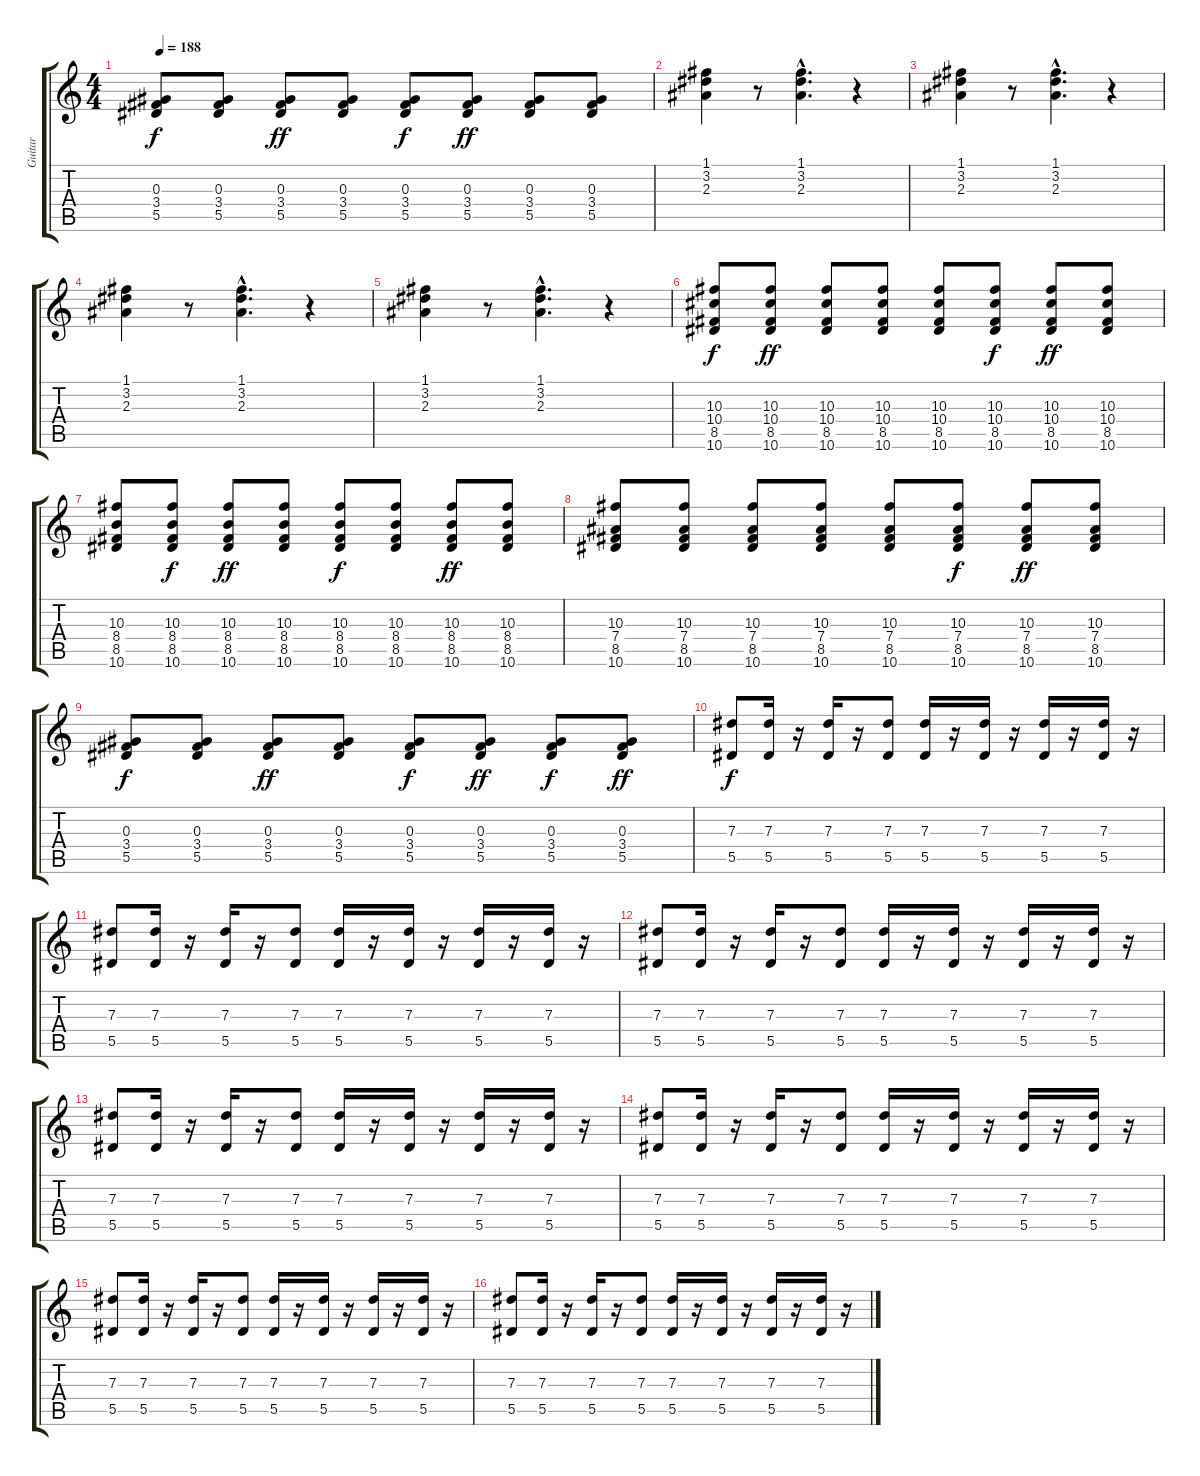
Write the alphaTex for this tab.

\track ("Guitar" "Guitar") {instrument overdrivenguitar}
\staff {score tabs}
\tuning (F4 C4 Ab3 Eb3 Bb2 F2) {hide}
\ts (4 4)
\tempo 188
\clef g2
\ks c
(0.3 3.4 5.5).8{dy f} (0.3 3.4 5.5).8 (0.3 3.4 5.5).8{dy ff} (0.3 3.4 5.5).8 (0.3 3.4 5.5).8{dy f} (0.3 3.4 5.5).8{dy ff} (0.3 3.4 5.5).8 (0.3 3.4 5.5).8 |
(1.1 3.2 2.3).4 r.8 (1.1{hac} 3.2{hac} 2.3{hac}).4{d} r.4 |
(1.1 3.2 2.3).4 r.8 (1.1{hac} 3.2{hac} 2.3{hac}).4{d} r.4 |
(1.1 3.2 2.3).4 r.8 (1.1{hac} 3.2{hac} 2.3{hac}).4{d} r.4 |
(1.1 3.2 2.3).4 r.8 (1.1{hac} 3.2{hac} 2.3{hac}).4{d} r.4 |
(10.3 10.4 8.5 10.6).8{dy f} (10.3 10.4 8.5 10.6).8{dy ff} (10.3 10.4 8.5 10.6).8 (10.3 10.4 8.5 10.6).8 (10.3 10.4 8.5 10.6).8 (10.3 10.4 8.5 10.6).8{dy f} (10.3 10.4 8.5 10.6).8{dy ff} (10.3 10.4 8.5 10.6).8 |
(10.3 8.4 8.5 10.6).8 (10.3 8.4 8.5 10.6).8{dy f} (10.3 8.4 8.5 10.6).8{dy ff} (10.3 8.4 8.5 10.6).8 (10.3 8.4 8.5 10.6).8{dy f} (10.3 8.4 8.5 10.6).8 (10.3 8.4 8.5 10.6).8{dy ff} (10.3 8.4 8.5 10.6).8 |
(10.3 7.4 8.5 10.6).8 (10.3 7.4 8.5 10.6).8 (10.3 7.4 8.5 10.6).8 (10.3 7.4 8.5 10.6).8 (10.3 7.4 8.5 10.6).8 (10.3 7.4 8.5 10.6).8{dy f} (10.3 7.4 8.5 10.6).8{dy ff} (10.3 7.4 8.5 10.6).8 |
(0.3 3.4 5.5).8{dy f} (0.3 3.4 5.5).8 (0.3 3.4 5.5).8{dy ff} (0.3 3.4 5.5).8 (0.3 3.4 5.5).8{dy f} (0.3 3.4 5.5).8{dy ff} (0.3 3.4 5.5).8{dy f} (0.3 3.4 5.5).8{dy ff} |
(7.3 5.5).8{dy f} (7.3 5.5).16 r.16 (7.3 5.5).16 r.16 (7.3 5.5).8 (7.3 5.5).16 r.16 (7.3 5.5).16 r.16 (7.3 5.5).16 r.16 (7.3 5.5).16 r.16 |
(7.3 5.5).8 (7.3 5.5).16 r.16 (7.3 5.5).16 r.16 (7.3 5.5).8 (7.3 5.5).16 r.16 (7.3 5.5).16 r.16 (7.3 5.5).16 r.16 (7.3 5.5).16 r.16 |
(7.3 5.5).8 (7.3 5.5).16 r.16 (7.3 5.5).16 r.16 (7.3 5.5).8 (7.3 5.5).16 r.16 (7.3 5.5).16 r.16 (7.3 5.5).16 r.16 (7.3 5.5).16 r.16 |
(7.3 5.5).8 (7.3 5.5).16 r.16 (7.3 5.5).16 r.16 (7.3 5.5).8 (7.3 5.5).16 r.16 (7.3 5.5).16 r.16 (7.3 5.5).16 r.16 (7.3 5.5).16 r.16 |
(7.3 5.5).8 (7.3 5.5).16 r.16 (7.3 5.5).16 r.16 (7.3 5.5).8 (7.3 5.5).16 r.16 (7.3 5.5).16 r.16 (7.3 5.5).16 r.16 (7.3 5.5).16 r.16 |
(7.3 5.5).8 (7.3 5.5).16 r.16 (7.3 5.5).16 r.16 (7.3 5.5).8 (7.3 5.5).16 r.16 (7.3 5.5).16 r.16 (7.3 5.5).16 r.16 (7.3 5.5).16 r.16 |
(7.3 5.5).8 (7.3 5.5).16 r.16 (7.3 5.5).16 r.16 (7.3 5.5).8 (7.3 5.5).16 r.16 (7.3 5.5).16 r.16 (7.3 5.5).16 r.16 (7.3 5.5).16 r.16
